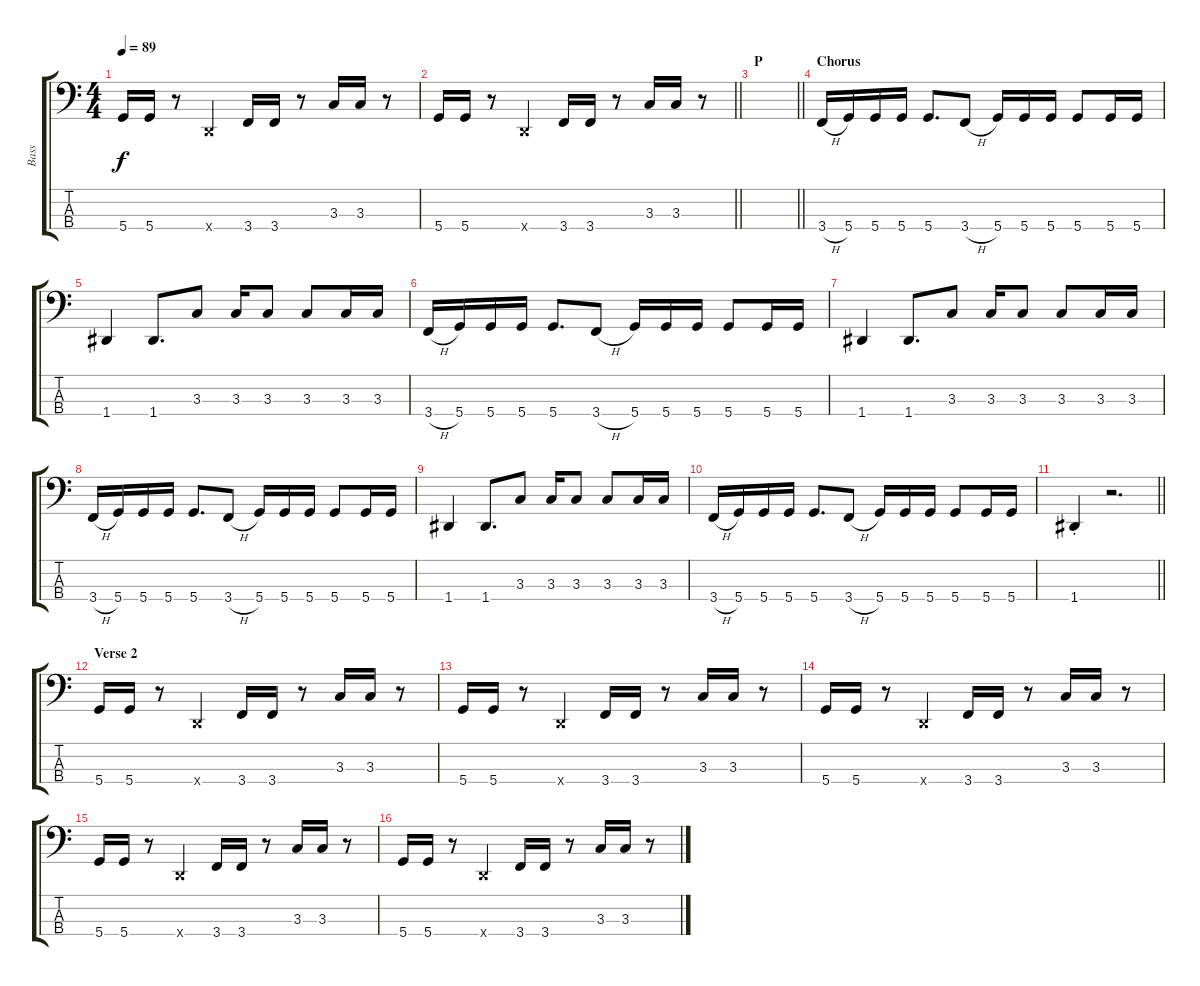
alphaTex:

\track ("Bass" "Bass") {instrument electricbassfinger}
\staff {score tabs}
\tuning (G2 D2 A1 D1) {hide}
\ts (4 4)
\tempo 89
\clef f4
\ks c
5.4.16{dy f} 5.4.16 r.8 0.4{x}.4 3.4.16 3.4.16 r.8 3.3.16 3.3.16 r.8 |
\barLineRight lightlight
5.4.16 5.4.16 r.8 0.4{x}.4 3.4.16 3.4.16 r.8 3.3.16 3.3.16 r.8 |
\section ("" "P")
\barLineRight lightlight
|
\section ("" "Chorus")
3.4{h}.16 5.4.16 5.4.16 5.4.16 5.4.8{d} 3.4{h}.8 5.4.16 5.4.16 5.4.16 5.4.8 5.4.16 5.4.16 |
1.4.4 1.4.8{d} 3.3.8 3.3.16 3.3.8 3.3.8 3.3.16 3.3.16 |
3.4{h}.16 5.4.16 5.4.16 5.4.16 5.4.8{d} 3.4{h}.8 5.4.16 5.4.16 5.4.16 5.4.8 5.4.16 5.4.16 |
1.4.4 1.4.8{d} 3.3.8 3.3.16 3.3.8 3.3.8 3.3.16 3.3.16 |
3.4{h}.16 5.4.16 5.4.16 5.4.16 5.4.8{d} 3.4{h}.8 5.4.16 5.4.16 5.4.16 5.4.8 5.4.16 5.4.16 |
1.4.4 1.4.8{d} 3.3.8 3.3.16 3.3.8 3.3.8 3.3.16 3.3.16 |
3.4{h}.16 5.4.16 5.4.16 5.4.16 5.4.8{d} 3.4{h}.8 5.4.16 5.4.16 5.4.16 5.4.8 5.4.16 5.4.16 |
\barLineRight lightlight
1.4{st}.4 r.2{d} |
\section ("" "Verse 2")
5.4.16 5.4.16 r.8 0.4{x}.4 3.4.16 3.4.16 r.8 3.3.16 3.3.16 r.8 |
5.4.16 5.4.16 r.8 0.4{x}.4 3.4.16 3.4.16 r.8 3.3.16 3.3.16 r.8 |
5.4.16 5.4.16 r.8 0.4{x}.4 3.4.16 3.4.16 r.8 3.3.16 3.3.16 r.8 |
5.4.16 5.4.16 r.8 0.4{x}.4 3.4.16 3.4.16 r.8 3.3.16 3.3.16 r.8 |
5.4.16 5.4.16 r.8 0.4{x}.4 3.4.16 3.4.16 r.8 3.3.16 3.3.16 r.8
